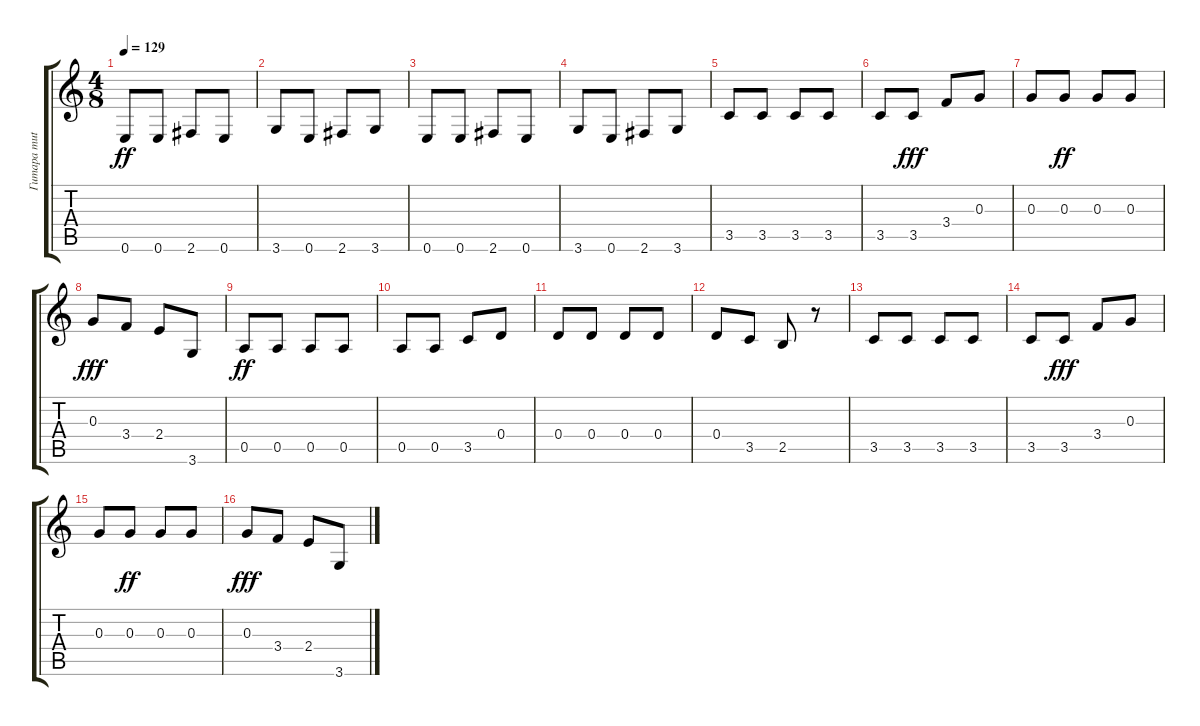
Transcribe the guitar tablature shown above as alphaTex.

\track ("Гитара muted" "Гитара mut") {instrument electricguitarmuted}
\staff {score tabs}
\tuning (E4 B3 G3 D3 A2 E2) {hide}
\ts (4 8)
\tempo 129
\clef g2
\ks c
0.6.8{dy ff} 0.6.8 2.6.8 0.6.8 |
3.6.8 0.6.8 2.6.8 3.6.8 |
0.6.8 0.6.8 2.6.8 0.6.8 |
3.6.8 0.6.8 2.6.8 3.6.8 |
3.5.8 3.5.8 3.5.8 3.5.8 |
3.5.8 3.5.8{dy fff} 3.4.8 0.3.8 |
0.3.8 0.3.8{dy ff} 0.3.8 0.3.8 |
0.3.8{dy fff} 3.4.8 2.4.8 3.6.8 |
0.5.8{dy ff} 0.5.8 0.5.8 0.5.8 |
0.5.8 0.5.8 3.5.8 0.4.8 |
0.4.8 0.4.8 0.4.8 0.4.8 |
0.4.8 3.5.8 2.5.8 r.8 |
3.5.8 3.5.8 3.5.8 3.5.8 |
3.5.8 3.5.8{dy fff} 3.4.8 0.3.8 |
0.3.8 0.3.8{dy ff} 0.3.8 0.3.8 |
0.3.8{dy fff} 3.4.8 2.4.8 3.6.8
